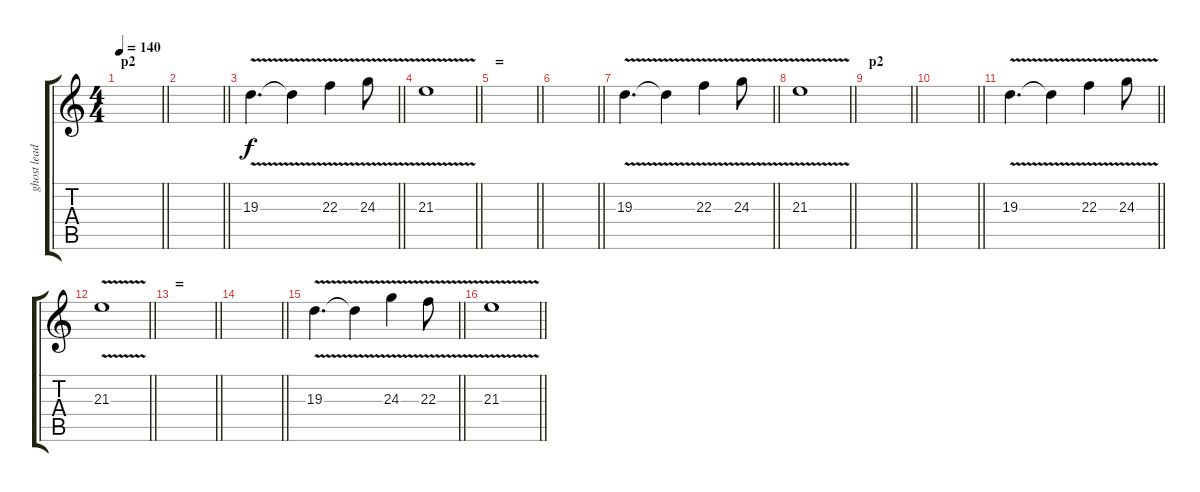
\track ("ghost lead 2" "ghost lead") {instrument fx1rain}
\staff {score tabs}
\tuning (E4 B3 G3 D3 A2 E2) {hide}
\ts (4 4)
\section ("" "p2")
\tempo 140
\clef g2
\barLineRight lightlight
\ks c
|
\barLineRight lightlight
|
\barLineRight lightlight
19.3{v}.4{d} 19.3{t}.4 22.3{v}.4 24.3{v}.8 |
\barLineRight lightlight
21.3{v}.1 |
\section ("" "=")
\barLineRight lightlight
|
\barLineRight lightlight
|
\barLineRight lightlight
19.3{v}.4{d} 19.3{t}.4 22.3{v}.4 24.3{v}.8 |
\barLineRight lightlight
21.3{v}.1 |
\section ("" "p2")
\barLineRight lightlight
|
\barLineRight lightlight
|
\barLineRight lightlight
19.3{v}.4{d} 19.3{t}.4 22.3{v}.4 24.3{v}.8 |
\barLineRight lightlight
21.3{v}.1 |
\section ("" "=")
\barLineRight lightlight
|
\barLineRight lightlight
|
\barLineRight lightlight
19.3{v}.4{d} 19.3{t}.4 24.3{v}.4 22.3{v}.8 |
\barLineRight lightlight
21.3{v}.1
